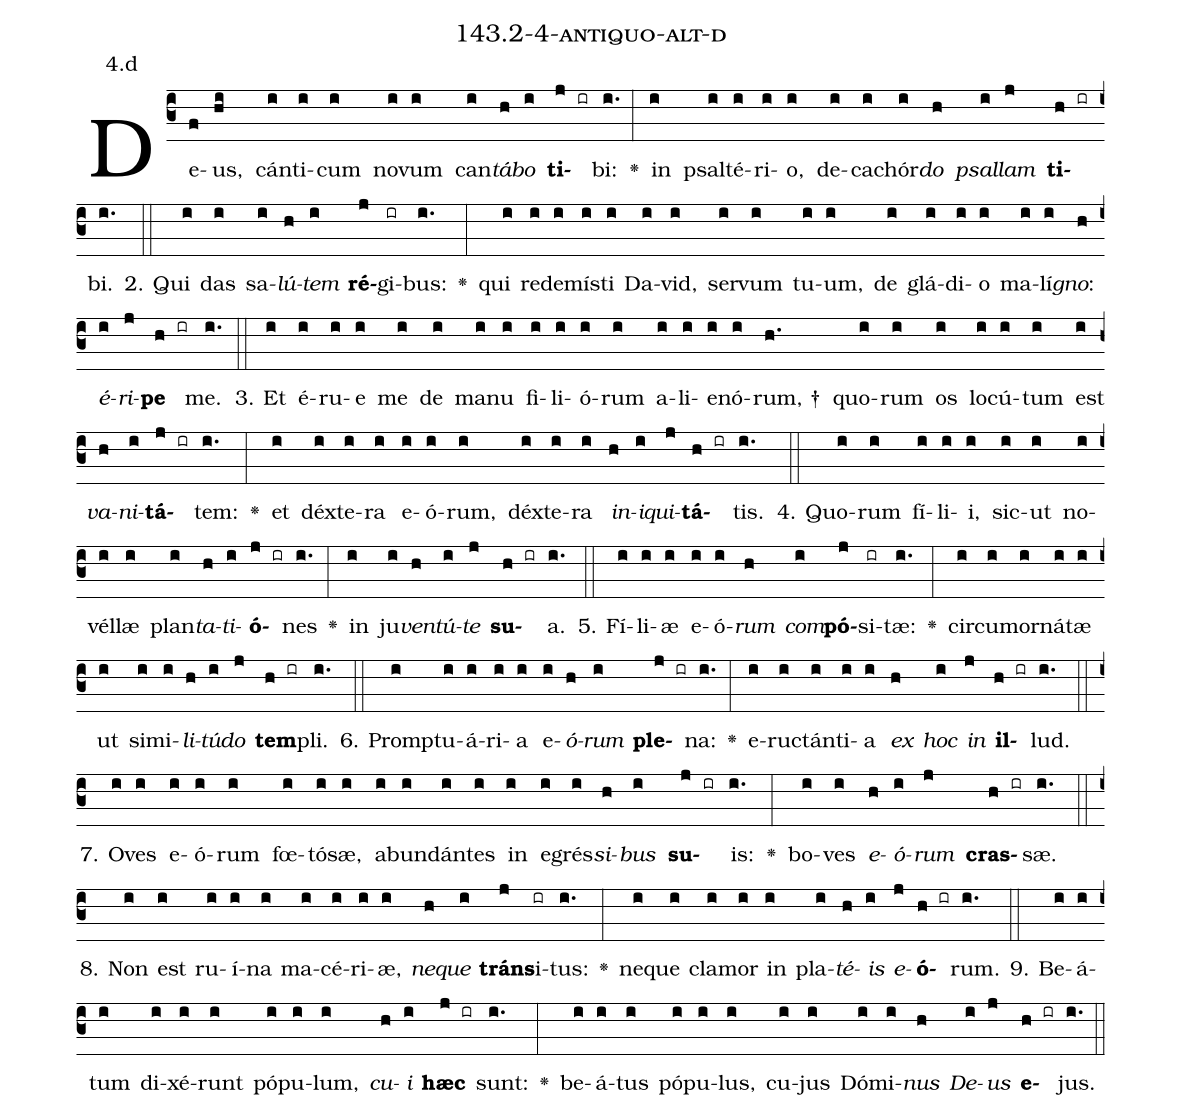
name: 143.2-4-antiquo-alt-d;
annotation: 4.d;
%%
(c3)De(f)us,(hi) cán(i)ti(i)cum(i) no(i)vum(i) can(i)<i>tá</i>(h)<i>bo</i>(i) <b>ti</b>(j ir)bi:(i.) <v>\greheightstar</v>(:) in(i) psal(i)té(i)ri(i)o,(i) de(i)ca(i)chór(i)<i>do</i>(h) <i>psal</i>(i)<i>lam</i>(j) <b>ti</b>(h ir)bi.(i.) (::)
2. Qui(i) das(i) sa(i)<i>lú</i>(h)<i>tem</i>(i) <b>ré</b>(j)gi(ir)bus:(i.) <v>\greheightstar</v>(:) qui(i) red(i)e(i)mís(i)ti(i) Da(i)vid,(i) ser(i)vum(i) tu(i)um,(i) de(i) glá(i)di(i)o(i) ma(i)lí(i)<i>gno</i>:(h) <i>é</i>(i)<i>ri</i>(j)<b>pe</b>(h ir) me.(i.) (::)
3. Et(i) é(i)ru(i)e(i) me(i) de(i) ma(i)nu(i) fi(i)li(i)ó(i)rum(i) a(i)li(i)e(i)nó(i)rum, †(h.) quo(i)rum(i) os(i) lo(i)cú(i)tum(i) est(i) <i>va</i>(h)<i>ni</i>(i)<b>tá</b>(j ir)tem:(i.) <v>\greheightstar</v>(:) et(i) déx(i)te(i)ra(i) e(i)ó(i)rum,(i) déx(i)te(i)ra(i) <i>in</i>(h)<i>i</i>(i)<i>qui</i>(j)<b>tá</b>(h ir)tis.(i.) (::)
4. Quo(i)rum(i) fí(i)li(i)i,(i) sic(i)ut(i) no(i)vél(i)læ(i) plan(i)<i>ta</i>(h)<i>ti</i>(i)<b>ó</b>(j ir)nes(i.) <v>\greheightstar</v>(:) in(i) ju(i)<i>ven</i>(h)<i>tú</i>(i)<i>te</i>(j) <b>su</b>(h ir)a.(i.) (::)
5. Fí(i)li(i)æ(i) e(i)ó(i)<i>rum</i>(h) <i>com</i>(i)<b>pó</b>(j)si(ir)tæ:(i.) <v>\greheightstar</v>(:) cir(i)cum(i)or(i)ná(i)tæ(i) ut(i) si(i)mi(i)<i>li</i>(h)<i>tú</i>(i)<i>do</i>(j) <b>tem</b>(h ir)pli.(i.) (::)
6. Promp(i)tu(i)á(i)ri(i)a(i) e(i)<i>ó</i>(h)<i>rum</i>(i) <b>ple</b>(j ir)na:(i.) <v>\greheightstar</v>(:) e(i)ruc(i)tán(i)ti(i)a(i) <i>ex</i>(h) <i>hoc</i>(i) <i>in</i>(j) <b>il</b>(h ir)lud.(i.) (::)
7. O(i)ves(i) e(i)ó(i)rum(i) fœ(i)tó(i)sæ,(i) ab(i)un(i)dán(i)tes(i) in(i) e(i)grés(i)<i>si</i>(h)<i>bus</i>(i) <b>su</b>(j ir)is:(i.) <v>\greheightstar</v>(:) bo(i)ves(i) <i>e</i>(h)<i>ó</i>(i)<i>rum</i>(j) <b>cras</b>(h ir)sæ.(i.) (::)
8. Non(i) est(i) ru(i)í(i)na(i) ma(i)cé(i)ri(i)æ,(i) <i>ne</i>(h)<i>que</i>(i) <b>tráns</b>(j)i(ir)tus:(i.) <v>\greheightstar</v>(:) ne(i)que(i) cla(i)mor(i) in(i) pla(i)<i>té</i>(h)<i>is</i>(i) <i>e</i>(j)<b>ó</b>(h ir)rum.(i.) (::)
9. Be(i)á(i)tum(i) di(i)xé(i)runt(i) pó(i)pu(i)lum,(i) <i>cu</i>(h)<i>i</i>(i) <b>hæc</b>(j ir) sunt:(i.) <v>\greheightstar</v>(:) be(i)á(i)tus(i) pó(i)pu(i)lus,(i) cu(i)jus(i) Dó(i)mi(i)<i>nus</i>(h) <i>De</i>(i)<i>us</i>(j) <b>e</b>(h ir)jus.(i.) (::)
